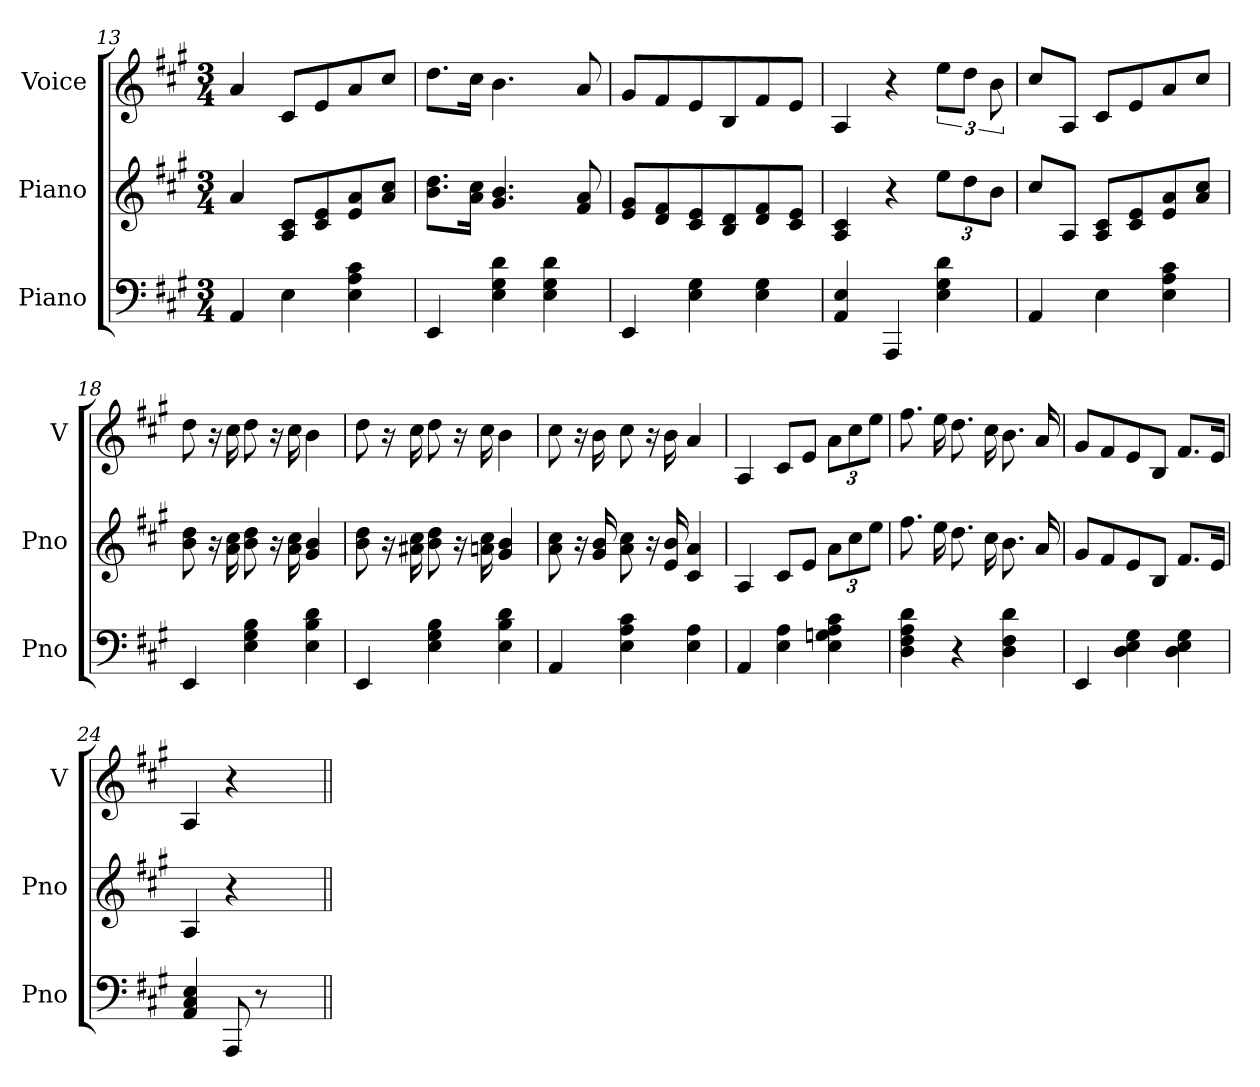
**kern	**kern	**kern
*part3	*part2	*part1
*staff3	*staff2	*staff1
*I"Piano	*I"Piano	*I"Voice
*I'Pno	*I'Pno	*I'V
*clefF4	*clefG2	*clefG2
*k[f#c#g#]	*k[f#c#g#]	*k[f#c#g#]
*M3/4	*M3/4	*M3/4
=13	=13	=13
4AA/	4a/	4a/
4E\	8A/ 8c#/L	8c#/L
.	8c#/ 8e/	8e/
4E\ 4A\ 4c#\	8e/ 8a/	8a/
.	8a/ 8cc#/J	8cc#/J
=14	=14	=14
4EE/	8.b\ 8.dd\L	8.dd\L
.	16a\ 16cc#\Jk	16cc#\Jk
4E\ 4G#\ 4d\	4.g#/ 4.b/	4.b\
4E\ 4G#\ 4d\	.	.
.	8f#/ 8a/	8a/
!!LO:LB:g=z
=15	=15	=15
4EE/	8e/ 8g#/L	8g#/L
.	8d/ 8f#/	8f#/
4E\ 4G#\	8c#/ 8e/	8e/
.	8B/ 8d/	8B/
4E\ 4G#\	8d/ 8f#/	8f#/
.	8c#/ 8e/J	8e/J
=16	=16	=16
4AA/ 4E/	4A/ 4c#/	4A/
4AAA/	4r	4r
4E\ 4G#\ 4d\	12ee\L	12ee\L
.	12dd\	12dd\J
.	12b\J	12b\
=17	=17	=17
4AA/	8cc#/L	8cc#/L
.	8A/J	8A/J
4E\	8A/ 8c#/L	8c#/L
.	8c#/ 8e/	8e/
4E\ 4A\ 4c#\	8e/ 8a/	8a/
.	8a/ 8cc#/J	8cc#/J
=18	=18	=18
4EE/	8b\ 8dd\	8dd\
.	16r	16r
.	16a\ 16cc#\	16cc#\
4E\ 4G#\ 4B\	8b\ 8dd\	8dd\
.	16r	16r
.	16a\ 16cc#\	16cc#\
4E\ 4B\ 4d\	4g#/ 4b/	4b\
=19	=19	=19
4EE/	8b\ 8dd\	8dd\
.	16r	16r
.	16a#X\ 16cc#\	16cc#\
4E\ 4G#\ 4B\	8b\ 8dd\	8dd\
.	16r	16r
.	16an\ 16cc#\	16cc#\
4E\ 4B\ 4d\	4g#/ 4b/	4b\
!!LO:PB:g=z
=20	=20	=20
4AA/	8a\ 8cc#\	8cc#\
.	16r	16r
.	16g#/ 16b/	16b\
4E\ 4A\ 4c#\	8a\ 8cc#\	8cc#\
.	16r	16r
.	16e/ 16b/	16b\
4E\ 4A\	4c#/ 4a/	4a/
=21	=21	=21
4AA/	4A/	4A/
4E\ 4A\	8c#/L	8c#/L
.	8e/J	8e/J
4E\ 4Gn\ 4A\ 4c#\	12a\L	12a\L
.	12cc#\	12cc#\
.	12ee\J	12ee\J
=22	=22	=22
4D\ 4F#\ 4A\ 4d\	8.ff#\	8.ff#\
.	16ee\	16ee\
4r	8.dd\	8.dd\
.	16cc#\	16cc#\
4D\ 4F#\ 4d\	8.b\	8.b\
.	16a/	16a/
=23	=23	=23
4EE/	8g#/L	8g#/L
.	8f#/	8f#/
4D\ 4E\ 4G#\	8e/	8e/
.	8B/J	8B/J
4D\ 4E\ 4G#\	8.f#/L	8.f#/L
.	16e/Jk	16e/Jk
=24	=24	=24
4AA/ 4C#/ 4E/	4A/	4A/
8AAA/	4r	4r
8r	.	.
4ryy	4ryy	4ryy
=||	=||	=||
*-	*-	*-
